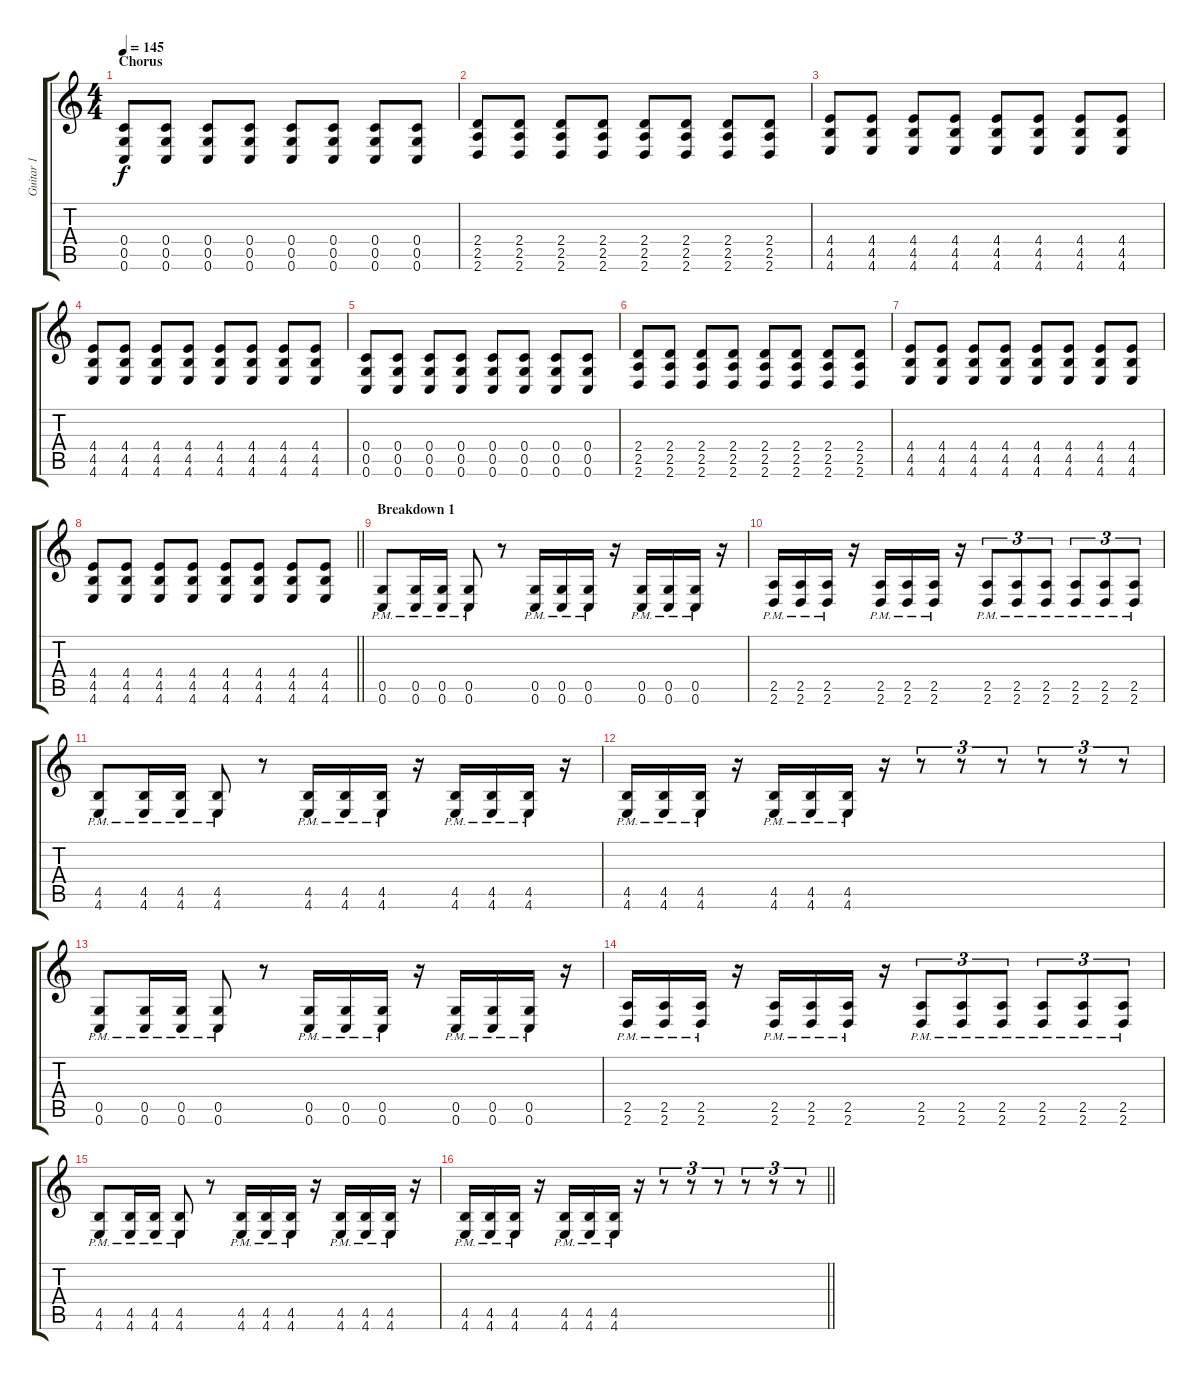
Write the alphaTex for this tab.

\track ("Guitar 1" "Guitar 1") {instrument distortionguitar}
\staff {score tabs}
\tuning (D4 A3 F3 C3 G2 C2) {hide}
\ts (4 4)
\section ("" "Chorus")
\tempo 145
\clef g2
\ks c
(0.4 0.5 0.6).8{dy f} (0.4 0.5 0.6).8 (0.4 0.5 0.6).8 (0.4 0.5 0.6).8 (0.4 0.5 0.6).8 (0.4 0.5 0.6).8 (0.4 0.5 0.6).8 (0.4 0.5 0.6).8 |
(2.4 2.5 2.6).8 (2.4 2.5 2.6).8 (2.4 2.5 2.6).8 (2.4 2.5 2.6).8 (2.4 2.5 2.6).8 (2.4 2.5 2.6).8 (2.4 2.5 2.6).8 (2.4 2.5 2.6).8 |
(4.4 4.5 4.6).8 (4.4 4.5 4.6).8 (4.4 4.5 4.6).8 (4.4 4.5 4.6).8 (4.4 4.5 4.6).8 (4.4 4.5 4.6).8 (4.4 4.5 4.6).8 (4.4 4.5 4.6).8 |
(4.4 4.5 4.6).8 (4.4 4.5 4.6).8 (4.4 4.5 4.6).8 (4.4 4.5 4.6).8 (4.4 4.5 4.6).8 (4.4 4.5 4.6).8 (4.4 4.5 4.6).8 (4.4 4.5 4.6).8 |
(0.4 0.5 0.6).8 (0.4 0.5 0.6).8 (0.4 0.5 0.6).8 (0.4 0.5 0.6).8 (0.4 0.5 0.6).8 (0.4 0.5 0.6).8 (0.4 0.5 0.6).8 (0.4 0.5 0.6).8 |
(2.4 2.5 2.6).8 (2.4 2.5 2.6).8 (2.4 2.5 2.6).8 (2.4 2.5 2.6).8 (2.4 2.5 2.6).8 (2.4 2.5 2.6).8 (2.4 2.5 2.6).8 (2.4 2.5 2.6).8 |
(4.4 4.5 4.6).8 (4.4 4.5 4.6).8 (4.4 4.5 4.6).8 (4.4 4.5 4.6).8 (4.4 4.5 4.6).8 (4.4 4.5 4.6).8 (4.4 4.5 4.6).8 (4.4 4.5 4.6).8 |
\barLineRight lightlight
(4.4 4.5 4.6).8 (4.4 4.5 4.6).8 (4.4 4.5 4.6).8 (4.4 4.5 4.6).8 (4.4 4.5 4.6).8 (4.4 4.5 4.6).8 (4.4 4.5 4.6).8 (4.4 4.5 4.6).8 |
\section ("" "Breakdown 1")
(0.5{pm} 0.6{pm}).8 (0.5{pm} 0.6{pm}).16 (0.5{pm} 0.6{pm}).16 (0.5{pm} 0.6{pm}).8 r.8 (0.5{pm} 0.6{pm}).16 (0.5{pm} 0.6{pm}).16 (0.5{pm} 0.6{pm}).16 r.16 (0.5{pm} 0.6{pm}).16 (0.5{pm} 0.6{pm}).16 (0.5{pm} 0.6{pm}).16 r.16 |
(2.5{pm} 2.6{pm}).16 (2.5{pm} 2.6{pm}).16 (2.5{pm} 2.6{pm}).16 r.16 (2.5{pm} 2.6{pm}).16 (2.5{pm} 2.6{pm}).16 (2.5{pm} 2.6{pm}).16 r.16 (2.5{pm} 2.6{pm}).8{tu (3 2)} (2.5{pm} 2.6{pm}).8{tu (3 2)} (2.5{pm} 2.6{pm}).8{tu (3 2)} (2.5{pm} 2.6{pm}).8{tu (3 2)} (2.5{pm} 2.6{pm}).8{tu (3 2)} (2.5{pm} 2.6{pm}).8{tu (3 2)} |
(4.5{pm} 4.6{pm}).8 (4.5{pm} 4.6{pm}).16 (4.5{pm} 4.6{pm}).16 (4.5{pm} 4.6{pm}).8 r.8 (4.5{pm} 4.6{pm}).16 (4.5{pm} 4.6{pm}).16 (4.5{pm} 4.6{pm}).16 r.16 (4.5{pm} 4.6{pm}).16 (4.5{pm} 4.6{pm}).16 (4.5{pm} 4.6{pm}).16 r.16 |
(4.5{pm} 4.6{pm}).16 (4.5{pm} 4.6{pm}).16 (4.5{pm} 4.6{pm}).16 r.16 (4.5{pm} 4.6{pm}).16 (4.5{pm} 4.6{pm}).16 (4.5{pm} 4.6{pm}).16 r.16 r.8{tu (3 2)} r.8{tu (3 2)} r.8{tu (3 2)} r.8{tu (3 2)} r.8{tu (3 2)} r.8{tu (3 2)} |
(0.5{pm} 0.6{pm}).8 (0.5{pm} 0.6{pm}).16 (0.5{pm} 0.6{pm}).16 (0.5{pm} 0.6{pm}).8 r.8 (0.5{pm} 0.6{pm}).16 (0.5{pm} 0.6{pm}).16 (0.5{pm} 0.6{pm}).16 r.16 (0.5{pm} 0.6{pm}).16 (0.5{pm} 0.6{pm}).16 (0.5{pm} 0.6{pm}).16 r.16 |
(2.5{pm} 2.6{pm}).16 (2.5{pm} 2.6{pm}).16 (2.5{pm} 2.6{pm}).16 r.16 (2.5{pm} 2.6{pm}).16 (2.5{pm} 2.6{pm}).16 (2.5{pm} 2.6{pm}).16 r.16 (2.5{pm} 2.6{pm}).8{tu (3 2)} (2.5{pm} 2.6{pm}).8{tu (3 2)} (2.5{pm} 2.6{pm}).8{tu (3 2)} (2.5{pm} 2.6{pm}).8{tu (3 2)} (2.5{pm} 2.6{pm}).8{tu (3 2)} (2.5{pm} 2.6{pm}).8{tu (3 2)} |
(4.5{pm} 4.6{pm}).8 (4.5{pm} 4.6{pm}).16 (4.5{pm} 4.6{pm}).16 (4.5{pm} 4.6{pm}).8 r.8 (4.5{pm} 4.6{pm}).16 (4.5{pm} 4.6{pm}).16 (4.5{pm} 4.6{pm}).16 r.16 (4.5{pm} 4.6{pm}).16 (4.5{pm} 4.6{pm}).16 (4.5{pm} 4.6{pm}).16 r.16 |
\barLineRight lightlight
(4.5{pm} 4.6{pm}).16 (4.5{pm} 4.6{pm}).16 (4.5{pm} 4.6{pm}).16 r.16 (4.5{pm} 4.6{pm}).16 (4.5{pm} 4.6{pm}).16 (4.5{pm} 4.6{pm}).16 r.16 r.8{tu (3 2)} r.8{tu (3 2)} r.8{tu (3 2)} r.8{tu (3 2)} r.8{tu (3 2)} r.8{tu (3 2)}
